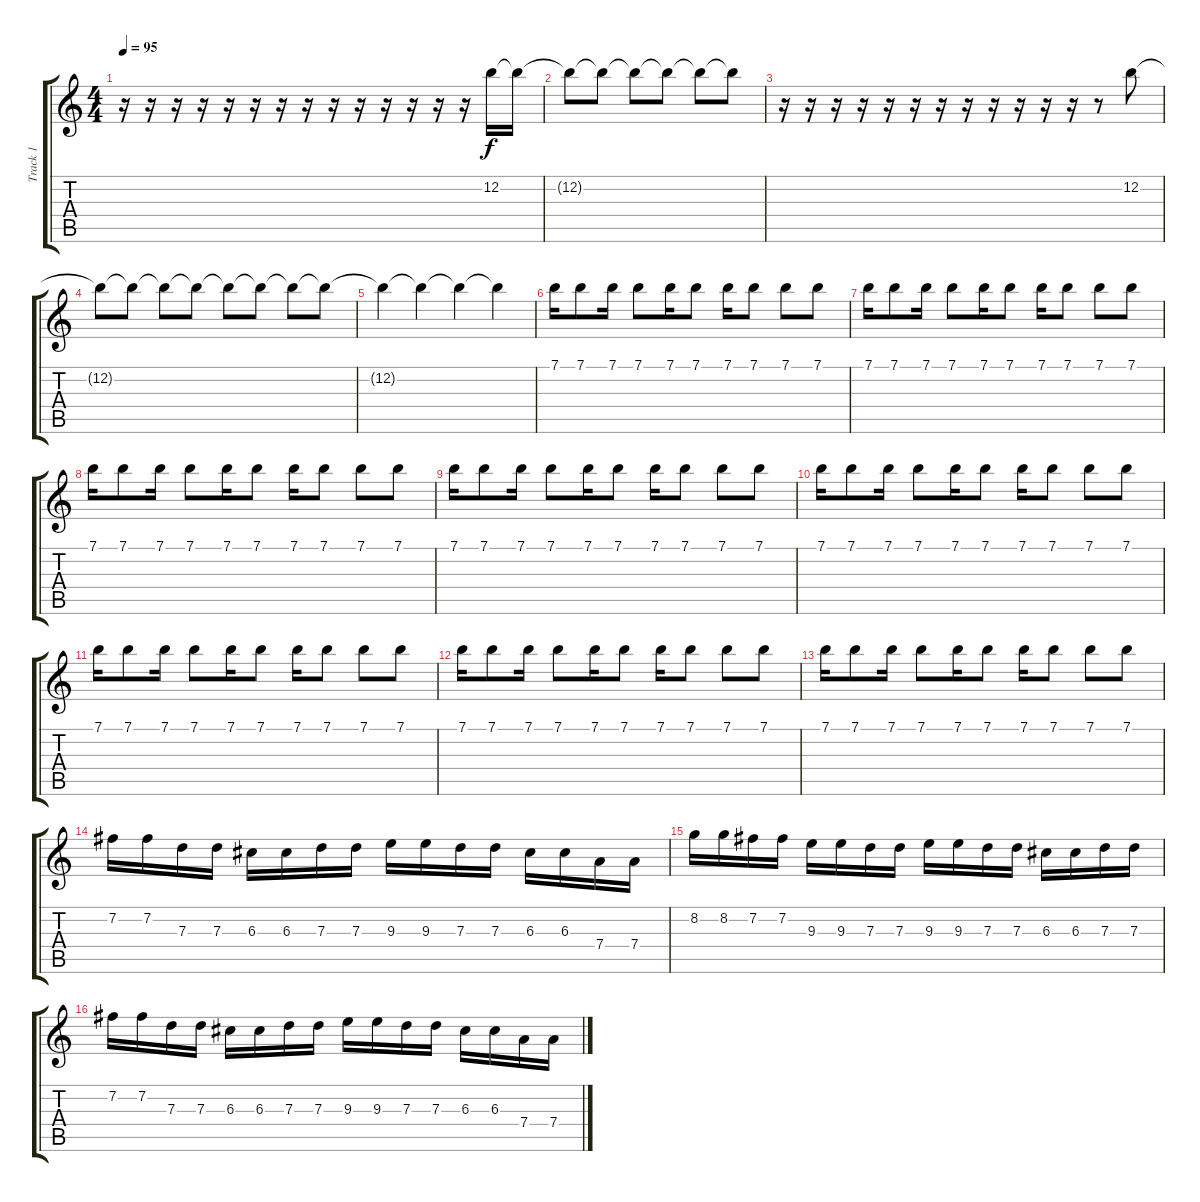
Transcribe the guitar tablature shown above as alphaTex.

\track ("Track 1" "Track 1") {instrument overdrivenguitar}
\staff {score tabs}
\tuning (E4 B3 G3 D3 A2 E2) {hide}
\ts (4 4)
\tempo 95
\clef g2
\ks c
r.16{dy f} r.16 r.16 r.16 r.16 r.16 r.16 r.16 r.16 r.16 r.16 r.16 r.16 r.16 12.2.16 12.2{t}.16 |
12.2{t}.8 12.2{t}.8 12.2{t}.8 12.2{t}.8 12.2{t}.8 12.2{t}.8 |
r.16 r.16 r.16 r.16 r.16 r.16 r.16 r.16 r.16 r.16 r.16 r.16 r.8 12.2.8 |
12.2{t}.8 12.2{t}.8 12.2{t}.8 12.2{t}.8 12.2{t}.8 12.2{t}.8 12.2{t}.8 12.2{t}.8 |
12.2{t}.4 12.2{t}.4 12.2{t}.4 12.2{t}.4 |
7.1.16 7.1.8 7.1.16 7.1.8 7.1.16 7.1.8 7.1.16 7.1.8 7.1.8 7.1.8 |
7.1.16 7.1.8 7.1.16 7.1.8 7.1.16 7.1.8 7.1.16 7.1.8 7.1.8 7.1.8 |
7.1.16 7.1.8 7.1.16 7.1.8 7.1.16 7.1.8 7.1.16 7.1.8 7.1.8 7.1.8 |
7.1.16 7.1.8 7.1.16 7.1.8 7.1.16 7.1.8 7.1.16 7.1.8 7.1.8 7.1.8 |
7.1.16 7.1.8 7.1.16 7.1.8 7.1.16 7.1.8 7.1.16 7.1.8 7.1.8 7.1.8 |
7.1.16 7.1.8 7.1.16 7.1.8 7.1.16 7.1.8 7.1.16 7.1.8 7.1.8 7.1.8 |
7.1.16 7.1.8 7.1.16 7.1.8 7.1.16 7.1.8 7.1.16 7.1.8 7.1.8 7.1.8 |
7.1.16 7.1.8 7.1.16 7.1.8 7.1.16 7.1.8 7.1.16 7.1.8 7.1.8 7.1.8 |
7.2.16 7.2.16 7.3.16 7.3.16 6.3.16 6.3.16 7.3.16 7.3.16 9.3.16 9.3.16 7.3.16 7.3.16 6.3.16 6.3.16 7.4.16 7.4.16 |
8.2.16 8.2.16 7.2.16 7.2.16 9.3.16 9.3.16 7.3.16 7.3.16 9.3.16 9.3.16 7.3.16 7.3.16 6.3.16 6.3.16 7.3.16 7.3.16 |
7.2.16 7.2.16 7.3.16 7.3.16 6.3.16 6.3.16 7.3.16 7.3.16 9.3.16 9.3.16 7.3.16 7.3.16 6.3.16 6.3.16 7.4.16 7.4.16
